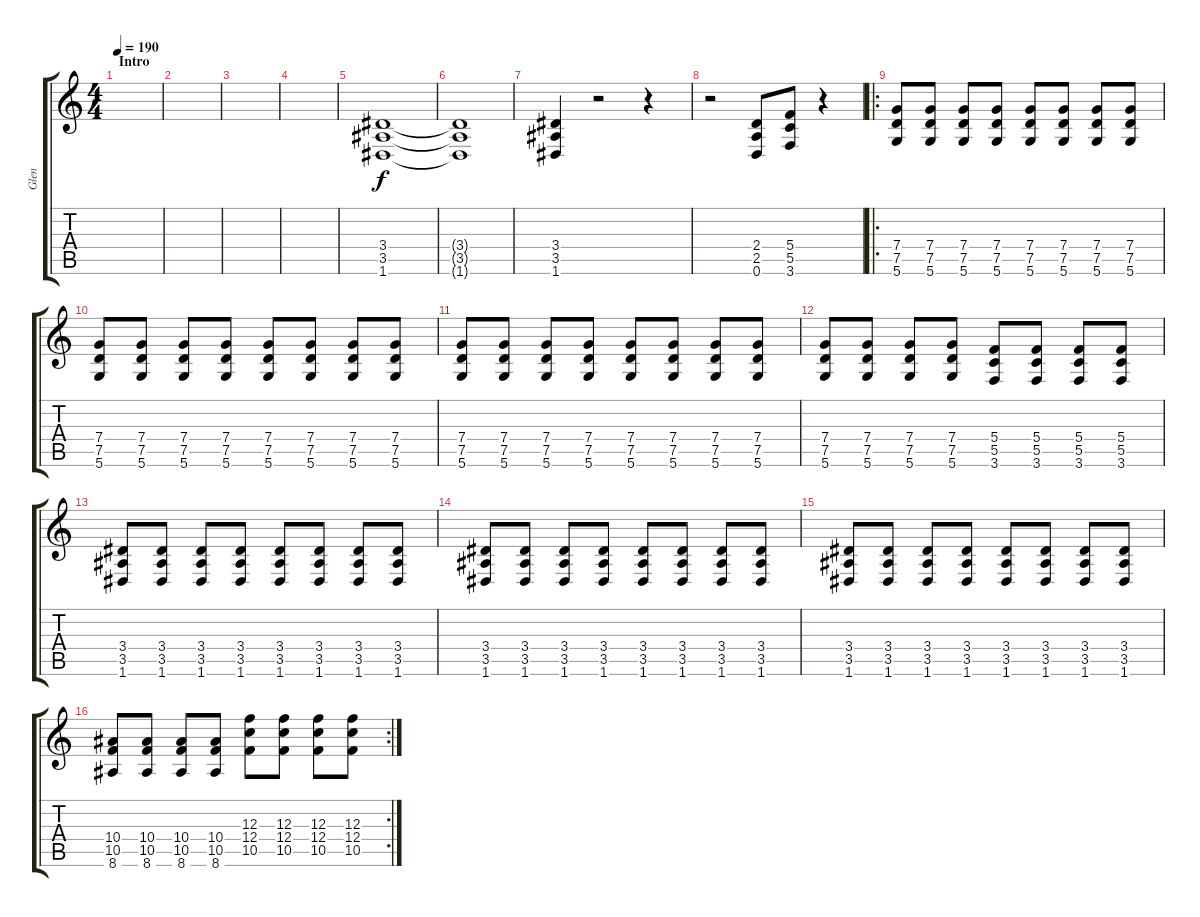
\track ("Glen" "Glen") {instrument distortionguitar}
\staff {score tabs}
\tuning (D4 A3 F3 C3 G2 D2) {hide}
\ts (4 4)
\section ("" "Intro")
\tempo 190
\clef g2
\ks c
|
|
|
|
(3.4 3.5 1.6).1 |
(3.4{t} 3.5{t} 1.6{t}).1 |
(3.4 3.5 1.6).4 r.2 r.4 |
r.2 (2.4 2.5 0.6).8 (5.4 5.5 3.6).8 r.4 |
\ro
(7.4 7.5 5.6).8 (7.4 7.5 5.6).8 (7.4 7.5 5.6).8 (7.4 7.5 5.6).8 (7.4 7.5 5.6).8 (7.4 7.5 5.6).8 (7.4 7.5 5.6).8 (7.4 7.5 5.6).8 |
(7.4 7.5 5.6).8 (7.4 7.5 5.6).8 (7.4 7.5 5.6).8 (7.4 7.5 5.6).8 (7.4 7.5 5.6).8 (7.4 7.5 5.6).8 (7.4 7.5 5.6).8 (7.4 7.5 5.6).8 |
(7.4 7.5 5.6).8 (7.4 7.5 5.6).8 (7.4 7.5 5.6).8 (7.4 7.5 5.6).8 (7.4 7.5 5.6).8 (7.4 7.5 5.6).8 (7.4 7.5 5.6).8 (7.4 7.5 5.6).8 |
(7.4 7.5 5.6).8 (7.4 7.5 5.6).8 (7.4 7.5 5.6).8 (7.4 7.5 5.6).8 (5.4 5.5 3.6).8 (5.4 5.5 3.6).8 (5.4 5.5 3.6).8 (5.4 5.5 3.6).8 |
(3.4 3.5 1.6).8 (3.4 3.5 1.6).8 (3.4 3.5 1.6).8 (3.4 3.5 1.6).8 (3.4 3.5 1.6).8 (3.4 3.5 1.6).8 (3.4 3.5 1.6).8 (3.4 3.5 1.6).8 |
(3.4 3.5 1.6).8 (3.4 3.5 1.6).8 (3.4 3.5 1.6).8 (3.4 3.5 1.6).8 (3.4 3.5 1.6).8 (3.4 3.5 1.6).8 (3.4 3.5 1.6).8 (3.4 3.5 1.6).8 |
(3.4 3.5 1.6).8 (3.4 3.5 1.6).8 (3.4 3.5 1.6).8 (3.4 3.5 1.6).8 (3.4 3.5 1.6).8 (3.4 3.5 1.6).8 (3.4 3.5 1.6).8 (3.4 3.5 1.6).8 |
\rc 2
(10.4 10.5 8.6).8 (10.4 10.5 8.6).8 (10.4 10.5 8.6).8 (10.4 10.5 8.6).8 (12.3 12.4 10.5).8 (12.3 12.4 10.5).8 (12.3 12.4 10.5).8 (12.3 12.4 10.5).8
